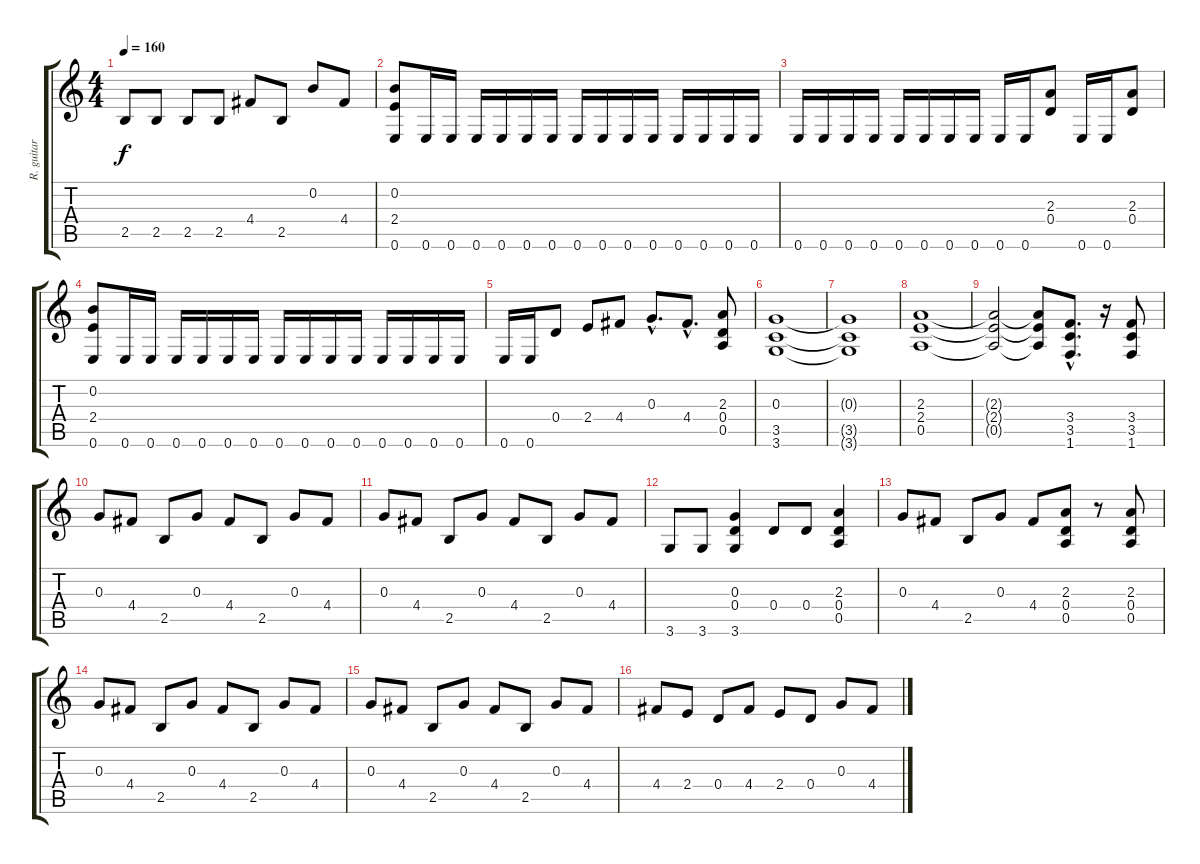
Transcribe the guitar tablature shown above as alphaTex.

\track ("R. guitar" "R. guitar") {instrument overdrivenguitar}
\staff {score tabs}
\tuning (E4 B3 G3 D3 A2 E2) {hide}
\ts (4 4)
\tempo 160
\clef g2
\ks c
2.5.8{dy f} 2.5.8 2.5.8 2.5.8 4.4.8 2.5.8 0.2.8 4.4.8 |
(0.2 2.4 0.6).8 0.6.16 0.6.16 0.6.16 0.6.16 0.6.16 0.6.16 0.6.16 0.6.16 0.6.16 0.6.16 0.6.16 0.6.16 0.6.16 0.6.16 |
0.6.16 0.6.16 0.6.16 0.6.16 0.6.16 0.6.16 0.6.16 0.6.16 0.6.16 0.6.16 (2.3 0.4).8 0.6.16 0.6.16 (2.3 0.4).8 |
(0.2 2.4 0.6).8 0.6.16 0.6.16 0.6.16 0.6.16 0.6.16 0.6.16 0.6.16 0.6.16 0.6.16 0.6.16 0.6.16 0.6.16 0.6.16 0.6.16 |
0.6.16 0.6.16 0.4.8 2.4.8 4.4.8 0.3{hac}.8{d} 4.4{hac}.8{d} (2.3 0.4 0.5).8 |
(0.3 3.5 3.6).1 |
(0.3{t} 3.5{t} 3.6{t}).1 |
(2.3 2.4 0.5).1 |
(2.3{t} 2.4{t} 0.5{t}).2 (2.3{t} 2.4{t} 0.5{t}).8 (3.4{hac} 3.5{hac} 1.6{hac}).8{d} r.16 (3.4 3.5 1.6).8 |
0.3.8 4.4.8 2.5.8 0.3.8 4.4.8 2.5.8 0.3.8 4.4.8 |
0.3.8 4.4.8 2.5.8 0.3.8 4.4.8 2.5.8 0.3.8 4.4.8 |
3.6.8 3.6.8 (0.3 0.4 3.6).4 0.4.8 0.4.8 (2.3 0.4 0.5).4 |
0.3.8 4.4.8 2.5.8 0.3.8 4.4.8 (2.3 0.4 0.5).8 r.8 (2.3 0.4 0.5).8 |
0.3.8 4.4.8 2.5.8 0.3.8 4.4.8 2.5.8 0.3.8 4.4.8 |
0.3.8 4.4.8 2.5.8 0.3.8 4.4.8 2.5.8 0.3.8 4.4.8 |
4.4.8 2.4.8 0.4.8 4.4.8 2.4.8 0.4.8 0.3.8 4.4.8
